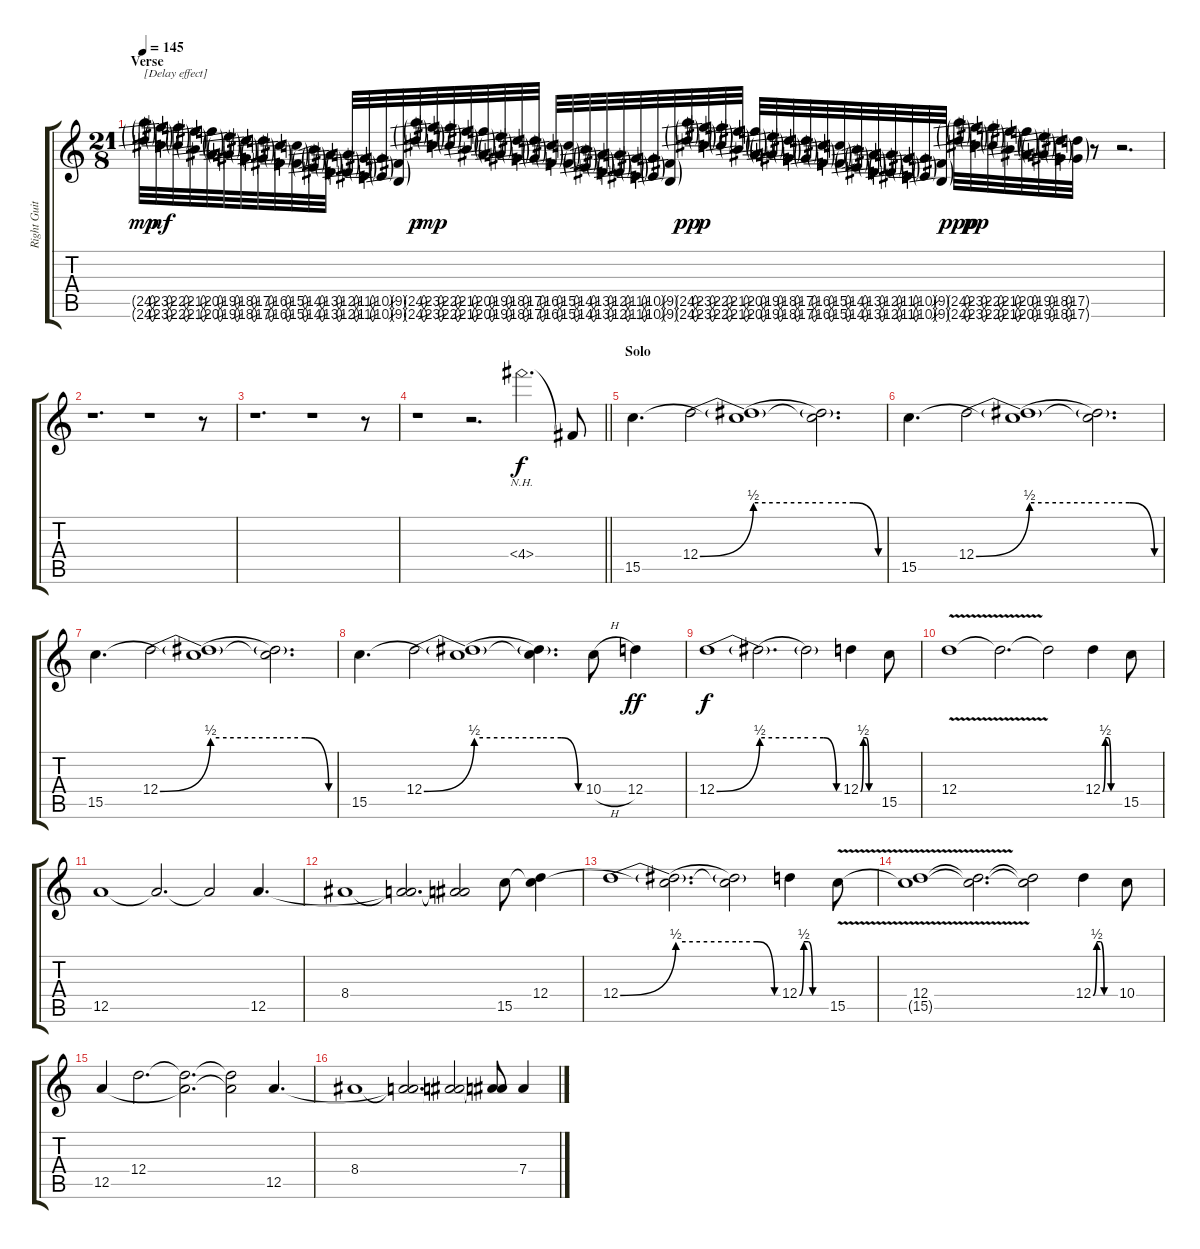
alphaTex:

\track ("Right Guitar" "Right Guit") {instrument distortionguitar}
\staff {score tabs}
\tuning (E4 B3 G3 D3 A2 D2) {hide}
\ts (21 8)
\section ("" "Verse")
\tempo 145
\clef g2
\ks c
(24.5{ss g} 24.6{ss g}).32{txt "[Delay effect]" dy mp} (23.5{ss g} 23.6{ss g}).32{dy mf} (22.5{ss g} 22.6{ss g}).32 (21.5{ss g} 21.6{ss g}).32 (20.5{ss g} 20.6{ss g}).32 (19.5{ss g} 19.6{ss g}).32 (18.5{ss g} 18.6{ss g}).32 (17.5{ss g} 17.6{ss g}).32 (16.5{ss g} 16.6{ss g}).32 (15.5{ss g} 15.6{ss g}).32 (14.5{ss g} 14.6{ss g}).32 (13.5{ss g} 13.6{ss g}).32 (12.5{ss g} 12.6{ss g}).32 (11.5{ss g} 11.6{ss g}).32 (10.5{ss g} 10.6{ss g}).32 (9.5{g} 9.6{g}).32 (24.5{ss g} 24.6{ss g}).32{dy p} (23.5{ss g} 23.6{ss g}).32{dy mp} (22.5{ss g} 22.6{ss g}).32 (21.5{ss g} 21.6{ss g}).32 (20.5{ss g} 20.6{ss g}).32 (19.5{ss g} 19.6{ss g}).32 (18.5{ss g} 18.6{ss g}).32 (17.5{ss g} 17.6{ss g}).32 (16.5{ss g} 16.6{ss g}).32 (15.5{ss g} 15.6{ss g}).32 (14.5{ss g} 14.6{ss g}).32 (13.5{ss g} 13.6{ss g}).32 (12.5{ss g} 12.6{ss g}).32 (11.5{ss g} 11.6{ss g}).32 (10.5{ss g} 10.6{ss g}).32 (9.5{g} 9.6{g}).32 (24.5{ss g} 24.6{ss g}).32{dy pp} (23.5{ss g} 23.6{ss g}).32{dy p} (22.5{ss g} 22.6{ss g}).32 (21.5{ss g} 21.6{ss g}).32 (20.5{ss g} 20.6{ss g}).32 (19.5{ss g} 19.6{ss g}).32 (18.5{ss g} 18.6{ss g}).32 (17.5{ss g} 17.6{ss g}).32 (16.5{ss g} 16.6{ss g}).32 (15.5{ss g} 15.6{ss g}).32 (14.5{ss g} 14.6{ss g}).32 (13.5{ss g} 13.6{ss g}).32 (12.5{ss g} 12.6{ss g}).32 (11.5{ss g} 11.6{ss g}).32 (10.5{ss g} 10.6{ss g}).32 (9.5{g} 9.6{g}).32 (24.5{ss g} 24.6{ss g}).32{dy ppp} (23.5{ss g} 23.6{ss g}).32{dy pp} (22.5{ss g} 22.6{ss g}).32 (21.5{ss g} 21.6{ss g}).32 (20.5{ss g} 20.6{ss g}).32 (19.5{ss g} 19.6{ss g}).32 (18.5{ss g} 18.6{ss g}).32 (17.5{g} 17.6{g}).32 r.8 r.2{d} |
r.1{d} r.1 r.8 |
r.1{d} r.1 r.8 |
\barLineRight lightlight
r.1 r.2{d volume 0 instrument distortionguitar} 4.4{nh}.2{d dy f volume 13} 4.4{t}.8 |
\section ("" "Solo")
15.5.4{d} 12.4{be (bend 0 0 60 2)}.2 (12.4{be (hold 0 2 60 2) t} 15.5{t}).1{volume 8} (12.4{be (custom 0 2 30 2 55 0 60 0) t} 15.5{t}).2{d} |
15.5.4{d volume 13} 12.4{be (bend 0 0 60 2)}.2 (12.4{be (hold 0 2 60 2) t} 15.5{t}).1{volume 8} (12.4{be (custom 0 2 30 2 55 0 60 0) t} 15.5{t}).2{d} |
15.5.4{d volume 13} 12.4{be (bend 0 0 60 2)}.2 (12.4{be (hold 0 2 60 2) t} 15.5{t}).1{volume 8} (12.4{be (custom 0 2 30 2 55 0 60 0) t} 15.5{t}).2{d} |
15.5.4{d volume 13} 12.4{be (bend 0 0 60 2)}.2 (12.4{be (hold 0 2 60 2) t} 15.5{t}).1{volume 8} (12.4{be (custom 0 2 30 2 55 0 60 0) t} 15.5{t}).4{d} 10.4{h}.8{volume 13} 12.4.4{dy ff} |
12.4{be (bend 0 0 60 2)}.1{dy f} 12.4{be (hold 0 2 60 2) t}.2{d volume 8} 12.4{be (custom 0 2 30 2 55 0 60 0) t}.2 12.4{be (custom 0 0 10 2 20 2 30 0 60 0)}.4{volume 13} 15.5.8 |
12.4{v}.1 12.4{t}.2{d volume 8} 12.4{t}.2 12.4{be (custom 0 0 10 2 20 2 30 0 60 0)}.4{volume 13} 15.5.8 |
12.5.1 12.5{t}.2{d volume 8} 12.5{t}.2 12.5.4{d volume 13} |
8.4.1 (8.4{t} 12.5{t}).2{d volume 8} (8.4{t} 12.5{t}).2 15.5.8{volume 13} (12.4 15.5{t}).4 |
12.4{be (bend 0 0 60 2)}.1 (12.4{be (hold 0 2 60 2) t} 15.5{t}).2{d volume 8} (12.4{be (custom 0 2 30 2 55 0 60 0) t} 15.5{t}).2 12.4{be (custom 0 0 10 2 20 2 30 0 60 0)}.4{volume 13} 15.5{v}.8 |
(12.4{v} 15.5{t}).1 (12.4{t} 15.5{t}).2{d volume 8} (12.4{t} 15.5{t}).2 12.4{be (custom 0 0 10 2 20 2 30 0 60 0)}.4{volume 13} 10.4.8 |
12.5.4 12.4.2{d} (12.4{t} 12.5{t}).2{d volume 8} (12.4{t} 12.5{t}).2 12.5.4{d volume 13} |
8.4.1 (8.4{t} 12.5{t}).2{d volume 8} (8.4{t} 12.5{t}).2 (8.4{t} 12.5{t}).8 7.4{sl}.4{volume 13}
